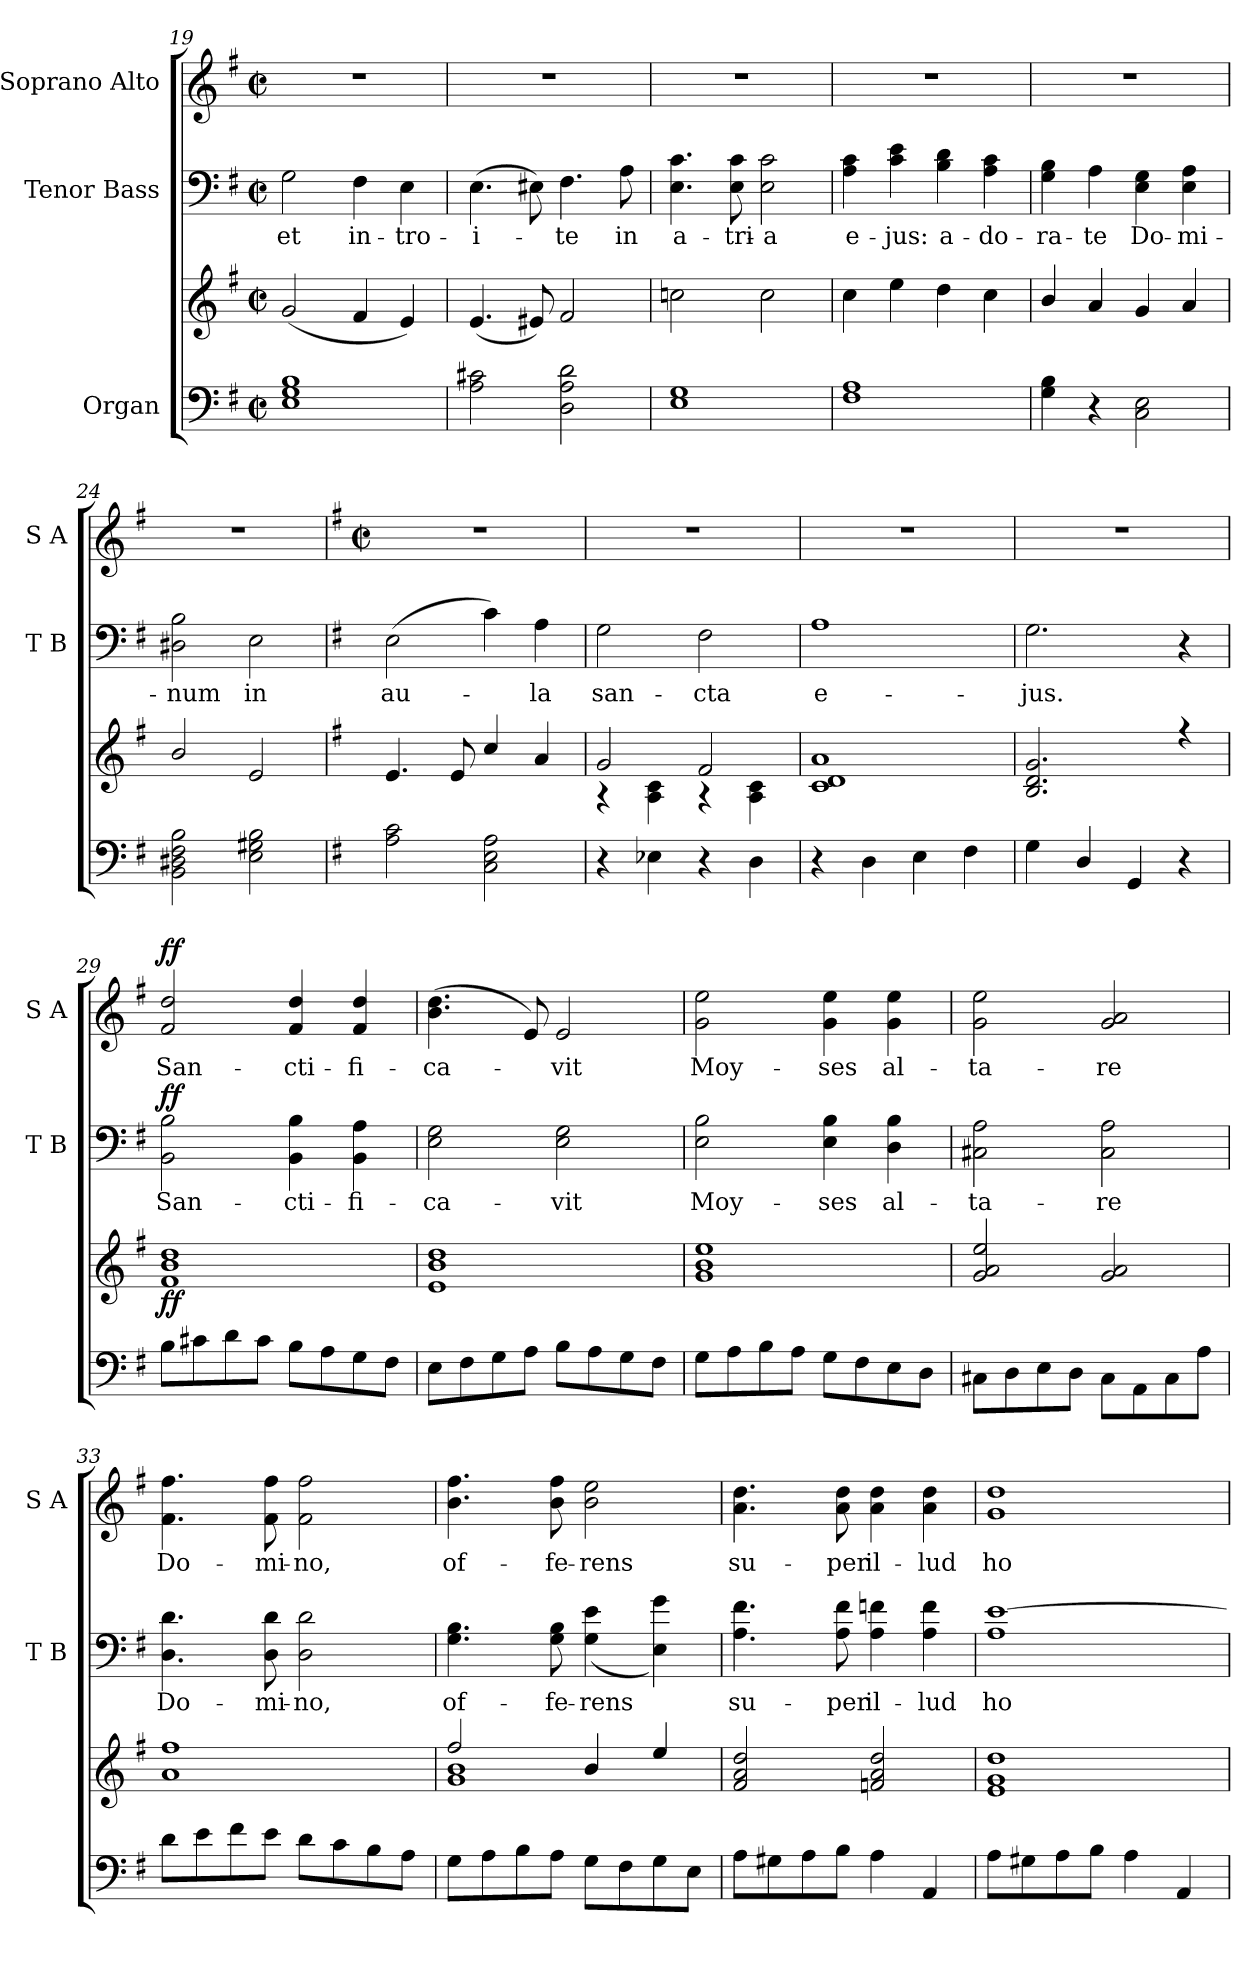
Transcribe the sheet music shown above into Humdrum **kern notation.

**kern	**kern	**dynam	**kern	**text	**dynam	**kern	**text	**dynam
*part3	*part3	*part3	*part2	*part2	*part2	*part1	*part1	*part1
*staff4	*staff3	*staff3/4	*staff2	*staff2	*staff2	*staff1	*staff1	*staff1
*I"Organ	*	*	*I"Tenor Bass	*	*	*I"Soprano Alto	*	*
*	*	*	*I'T B	*	*	*I'S A	*	*
*clefF4	*clefG2	*	*clefF4	*	*	*clefG2	*	*
*k[f#]	*k[f#]	*	*k[f#]	*	*	*k[f#]	*	*
*G:	*G:	*	*G:	*	*	*G:	*	*
*M2/2	*M2/2	*	*M2/2	*	*	*M2/2	*	*
*met(c|)	*met(c|)	*	*met(c|)	*	*	*met(c|)	*	*
=19	=19	=19	=19	=19	=19	=19	=19	=19
!	!	!	!	!LO:LY:b	!	!	!	!
1E 1G 1B	(<2g	.	2G	et	.	1r	.	.
!	!	!	!	!LO:LY:b	!	!	!	!
.	4f#	.	4F#	in-	.	.	.	.
!	!	!	!	!LO:LY:b	!	!	!	!
.	4e)	.	4E	-tro-	.	.	.	.
=20	=20	=20	=20	=20	=20	=20	=20	=20
!	!	!	!	!LO:LY:b	!	!	!	!
2A 2c#X	(<4.e	.	(>4.E	-i-	.	1r	.	.
.	8e#X)	.	8E#X)	.	.	.	.	.
!	!	!	!	!LO:LY:b	!	!	!	!
2D 2A 2d	2f#	.	4.F#	te	.	.	.	.
!	!	!	!	!LO:LY:b	!	!	!	!
.	.	.	8A	in	.	.	.	.
=21	=21	=21	=21	=21	=21	=21	=21	=21
!	!	!	!	!LO:LY:b	!	!	!	!
1E 1G	2ccn	.	4.E 4.c	a-	.	1r	.	.
!	!	!	!	!LO:LY:b	!	!	!	!
.	.	.	8E 8c	-tri-	.	.	.	.
!	!	!	!	!LO:LY:b	!	!	!	!
.	2cc	.	2E 2c	-a	.	.	.	.
=22	=22	=22	=22	=22	=22	=22	=22	=22
!	!	!	!	!LO:LY:b	!	!	!	!
1F# 1A	4cc	.	4A 4c	e-	.	1r	.	.
!	!	!	!	!LO:LY:b	!	!	!	!
.	4ee	.	4c 4e	-jus:	.	.	.	.
!	!	!	!	!LO:LY:b	!	!	!	!
.	4dd	.	4B 4d	a-	.	.	.	.
!	!	!	!	!LO:LY:b	!	!	!	!
.	4cc	.	4A 4c	-do-	.	.	.	.
=23	=23	=23	=23	=23	=23	=23	=23	=23
!	!	!	!	!LO:LY:b	!	!	!	!
4G 4B	4b/	.	4G\ 4B\	-ra-	.	1r	.	.
!	!	!	!	!LO:LY:b	!	!	!	!
4r	4a	.	4A	-te	.	.	.	.
!	!	!	!	!LO:LY:b	!	!	!	!
2C 2E	4g	.	4E 4G	Do-	.	.	.	.
!	!	!	!	!LO:LY:b	!	!	!	!
.	4a	.	4E 4A	-mi-	.	.	.	.
=24	=24	=24	=24	=24	=24	=24	=24	=24
!	!	!	!	!LO:LY:b	!	!	!	!
2BB 2D#X 2F# 2B	2b/	.	2D#X\ 2B\	-num	.	1r	.	.
!	!	!	!	!LO:LY:b	!	!	!	!
2E 2G#X 2B	2e	.	2E	in	.	.	.	.
!!LO:LB:g=z
=25	=25	=25	=25	=25	=25	=25	=25	=25
*	*	*	*	*	*	*k[f#]	*	*
*	*	*	*	*	*	*G:	*	*
*	*	*	*	*	*	*M2/2	*	*
*	*	*	*	*	*	*met(c|)	*	*
*	*^	*	*	*	*	*	*	*
!	!	!	!	!	!LO:LY:b	!	!	!	!
2A 2c	4.e	1ryy	.	(>2E	au-	.	1r	.	.
.	8e	.	.	.	.	.	.	.	.
2C 2E 2A	4cc	.	.	4c)	.	.	.	.	.
!	!	!	!	!	!LO:LY:b	!	!	!	!
.	4a	.	.	4A	la	.	.	.	.
=26	=26	=26	=26	=26	=26	=26	=26	=26	=26
!	!	!	!	!	!LO:LY:b	!	!	!	!
4r	2g	4r	.	2G	san-	.	1r	.	.
4E-X	.	4A\ 4c\	.	.	.	.	.	.	.
!	!	!	!	!	!LO:LY:b	!	!	!	!
4r	2f#	4r	.	2F#	-cta	.	.	.	.
4D	.	4A\ 4c\	.	.	.	.	.	.	.
=27	=27	=27	=27	=27	=27	=27	=27	=27	=27
!	!	!	!	!	!LO:LY:b	!	!	!	!
4r	1c 1d 1a	1ryy	.	1A	e-	.	1r	.	.
4D	.	.	.	.	.	.	.	.	.
4E	.	.	.	.	.	.	.	.	.
4F#	.	.	.	.	.	.	.	.	.
=28	=28	=28	=28	=28	=28	=28	=28	=28	=28
!	!	!	!	!	!LO:LY:b	!	!	!	!
4G	2.B 2.d 2.g	1ryy	.	2.G	-jus.	.	1r	.	.
4D/	.	.	.	.	.	.	.	.	.
4GG	.	.	.	.	.	.	.	.	.
4r	4r	.	.	4r	.	.	.	.	.
=29	=29	=29	=29	=29	=29	=29	=29	=29	=29
!	!	!	!LO:DY:b	!	!LO:LY:b	!LO:DY:b	!	!LO:LY:b	!LO:DY:b
8BL	1f# 1b 1dd	1ryy	ff	2BB 2B	San-	ff	2f# 2dd	San-	ff
8c#X	.	.	.	.	.	.	.	.	.
8d	.	.	.	.	.	.	.	.	.
8c#J	.	.	.	.	.	.	.	.	.
!	!	!	!	!	!LO:LY:b	!	!	!LO:LY:b	!
8BL	.	.	.	4BB 4B	-cti-	.	4f# 4dd	-cti-	.
8A	.	.	.	.	.	.	.	.	.
!	!	!	!	!	!LO:LY:b	!	!	!LO:LY:b	!
8G	.	.	.	4BB 4A	-fi-	.	4f# 4dd	-fi-	.
8F#J	.	.	.	.	.	.	.	.	.
=30	=30	=30	=30	=30	=30	=30	=30	=30	=30
!	!	!	!	!	!LO:LY:b	!	!	!LO:LY:b	!
8EL	1e 1b 1dd	1ryy	.	2E 2G	-ca-	.	(>4.b 4.dd	-ca-	.
8F#	.	.	.	.	.	.	.	.	.
8G	.	.	.	.	.	.	.	.	.
8AJ	.	.	.	.	.	.	8e)	.	.
!	!	!	!	!	!LO:LY:b	!	!	!LO:LY:b	!
8BL	.	.	.	2E 2G	-vit	.	2e	vit	.
8A	.	.	.	.	.	.	.	.	.
8G	.	.	.	.	.	.	.	.	.
8F#J	.	.	.	.	.	.	.	.	.
=31	=31	=31	=31	=31	=31	=31	=31	=31	=31
!	!	!	!	!	!LO:LY:b	!	!	!LO:LY:b	!
8GL	1g 1b 1ee	1ryy	.	2E 2B	Moy-	.	2g 2ee	Moy-	.
8A	.	.	.	.	.	.	.	.	.
8B	.	.	.	.	.	.	.	.	.
8AJ	.	.	.	.	.	.	.	.	.
!	!	!	!	!	!LO:LY:b	!	!	!LO:LY:b	!
8GL	.	.	.	4E 4B	-ses	.	4g 4ee	-ses	.
8F#	.	.	.	.	.	.	.	.	.
!	!	!	!	!	!LO:LY:b	!	!	!LO:LY:b	!
8E	.	.	.	4D\ 4B\	al-	.	4g 4ee	al-	.
8DJ	.	.	.	.	.	.	.	.	.
=32	=32	=32	=32	=32	=32	=32	=32	=32	=32
!	!	!	!	!	!LO:LY:b	!	!	!LO:LY:b	!
8C#XL	2g 2a 2ee	1ryy	.	2C#X 2A	-ta-	.	2g 2ee	-ta-	.
8D	.	.	.	.	.	.	.	.	.
8E	.	.	.	.	.	.	.	.	.
8DJ	.	.	.	.	.	.	.	.	.
!	!	!	!	!	!LO:LY:b	!	!	!LO:LY:b	!
8C#L	2g 2a	.	.	2C# 2A	-re	.	2g 2a	-re	.
8AA	.	.	.	.	.	.	.	.	.
8C#	.	.	.	.	.	.	.	.	.
8AJ	.	.	.	.	.	.	.	.	.
!!LO:LB:g=z
=33	=33	=33	=33	=33	=33	=33	=33	=33	=33
*	*	*	*	*^	*	*	*	*	*
!	!	!	!	!	!	!LO:LY:b	!	!	!LO:LY:b	!
8dL	1a 1ff#	1ryy	.	1ryy	4.D 4.d	Do-	.	4.f# 4.ff#	Do-	.
8e	.	.	.	.	.	.	.	.	.	.
8f#	.	.	.	.	.	.	.	.	.	.
!	!	!	!	!	!	!LO:LY:b	!	!	!LO:LY:b	!
8eJ	.	.	.	.	8D 8d	-mi-	.	8f# 8ff#	-mi-	.
!	!	!	!	!	!	!LO:LY:b	!	!	!LO:LY:b	!
8dL	.	.	.	.	2D 2d	-no,	.	2f# 2ff#	-no,	.
8c	.	.	.	.	.	.	.	.	.	.
8B	.	.	.	.	.	.	.	.	.	.
8AJ	.	.	.	.	.	.	.	.	.	.
=34	=34	=34	=34	=34	=34	=34	=34	=34	=34	=34
!	!	!	!	!	!	!LO:LY:b	!	!	!LO:LY:b	!
8GL	2ff#/	1g\ 1b\	.	1ryy	4.G 4.B	of-	.	4.b 4.ff#	of-	.
8A	.	.	.	.	.	.	.	.	.	.
8B	.	.	.	.	.	.	.	.	.	.
!	!	!	!	!	!	!LO:LY:b	!	!	!LO:LY:b	!
8AJ	.	.	.	.	8G 8B	-fe-	.	8b 8ff#	-fe-	.
!	!	!	!	!	!	!LO:LY:b	!	!	!LO:LY:b	!
8GL	4b/	.	.	.	(>4G 4e	-rens	.	2b 2ee	-rens	.
8F#	.	.	.	.	.	.	.	.	.	.
8G	4ee/	.	.	.	4E 4g)	.	.	.	.	.
8EJ	.	.	.	.	.	.	.	.	.	.
=35	=35	=35	=35	=35	=35	=35	=35	=35	=35	=35
!	!	!	!	!	!	!LO:LY:b	!	!	!LO:LY:b	!
8AL	2f# 2a 2dd	1ryy	.	1ryy	4.A 4.f#	su-	.	4.a 4.dd	su-	.
8G#X	.	.	.	.	.	.	.	.	.	.
8A	.	.	.	.	.	.	.	.	.	.
!	!	!	!	!	!	!LO:LY:b	!	!	!LO:LY:b	!
8BJ	.	.	.	.	8A 8f#	-per	.	8a 8dd	-per	.
!	!	!	!	!	!	!LO:LY:b	!	!	!LO:LY:b	!
4A	2fn 2a 2dd	.	.	.	4A 4fn	il-	.	4a 4dd	il-	.
!	!	!	!	!	!	!LO:LY:b	!	!	!LO:LY:b	!
4AA	.	.	.	.	4A 4f	-lud	.	4a 4dd	-lud	.
=36	=36	=36	=36	=36	=36	=36	=36	=36	=36	=36
!	!	!	!	!	!	!LO:LY:a	!	!	!	!
!	!	!	!	!	!	!LO:LY:b	!	!	!LO:LY:b	!
8AL	1e 1g 1dd	1ryy	.	[1e	1A	ho-	.	1g 1dd	ho-	.
8G#X	.	.	.	.	.	.	.	.	.	.
8A	.	.	.	.	.	.	.	.	.	.
8BJ	.	.	.	.	.	.	.	.	.	.
4A	.	.	.	.	.	.	.	.	.	.
4AA	.	.	.	.	.	.	.	.	.	.
*	*v	*v	*	*	*	*	*	*	*	*
*	*	*	*v	*v	*	*	*	*	*
=	=	=	=	=	=	=	=	=
*-	*-	*-	*-	*-	*-	*-	*-	*-
